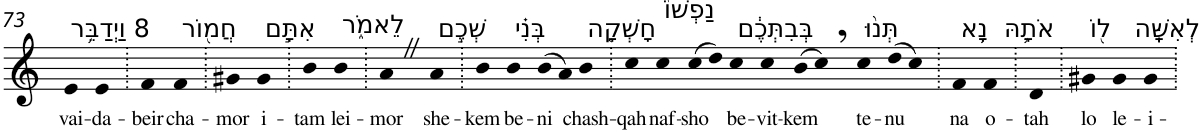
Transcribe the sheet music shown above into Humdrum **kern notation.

**kern	**text
*part1	*part1
*staff1	*staff1
*I"Piano	*
*I'Pno	*
!!LO:PB:g=z
*clefG2	*
*k[]	*
=73	=73
!LO:TX:a:t=8 וַיְדַבֵּ֥ר	!
!	!LO:LY:b
4e	vai-
!	!LO:LY:b
4e	-da-
=74.	=74.
!	!LO:LY:b
4f	-beir
!LO:TX:a:t=חֲמ֖וֹר	!
!	!LO:LY:b
4f	cha-
=75.	=75.
!	!LO:LY:b
4g#X	-mor
!LO:TX:a:t=אִתָּ֣ם	!
!	!LO:LY:b
4g#	i-
=76.	=76.
!	!LO:LY:b
4b	-tam
!LO:TX:a:t=לֵאמֹ֑ר	!
!	!LO:LY:b
4b	lei-
=77.	=77.
!	!LO:LY:b
4aZ	-mor
!LO:TX:a:t=שְׁכֶ֣ם	!
!	!LO:LY:b
4a	she-
=78.	=78.
!	!LO:LY:b
4b	-kem
!LO:TX:a:t=בְּנִ֗י	!
!	!LO:LY:b
4b	be-
!	!LO:LY:b
(>8b	-ni
8a)	.
!LO:TX:a:t=חָשְׁקָ֤ה	!
!	!LO:LY:b
4b	chash-
=79.	=79.
!	!LO:LY:b
4cc	-qah
!LO:TX:a:t=נַפְשׁוֹ֙	!
!	!LO:LY:b
4cc	naf-
!	!LO:LY:b
(>8cc	-sho
8dd)	.
!LO:TX:a:t=בְּבִתְּכֶ֔ם	!
!	!LO:LY:b
4cc	be-
!	!LO:LY:b
4cc	-vit-
!	!LO:LY:b
(>8b	-kem
8cc,)	.
!LO:TX:a:t=תְּנ֨וּ	!
!	!LO:LY:b
4cc	te-
!	!LO:LY:b
(>8dd	-nu
8cc)	.
=80.	=80.
!LO:TX:a:t=נָ֥א	!
!	!LO:LY:b
4f	na
!LO:TX:a:t=אֹתָ֛הּ	!
!	!LO:LY:b
4f	o-
=81.	=81.
!	!LO:LY:b
4d	-tah
=82.	=82.
!LO:TX:a:t=ל֖וֹ	!
!	!LO:LY:b
4g#X	lo
!LO:TX:a:t=לְאִשָּֽׁה	!
!	!LO:LY:b
4g#	le-
!	!LO:LY:b
4g#	-i-
=.	=.
*-	*-
